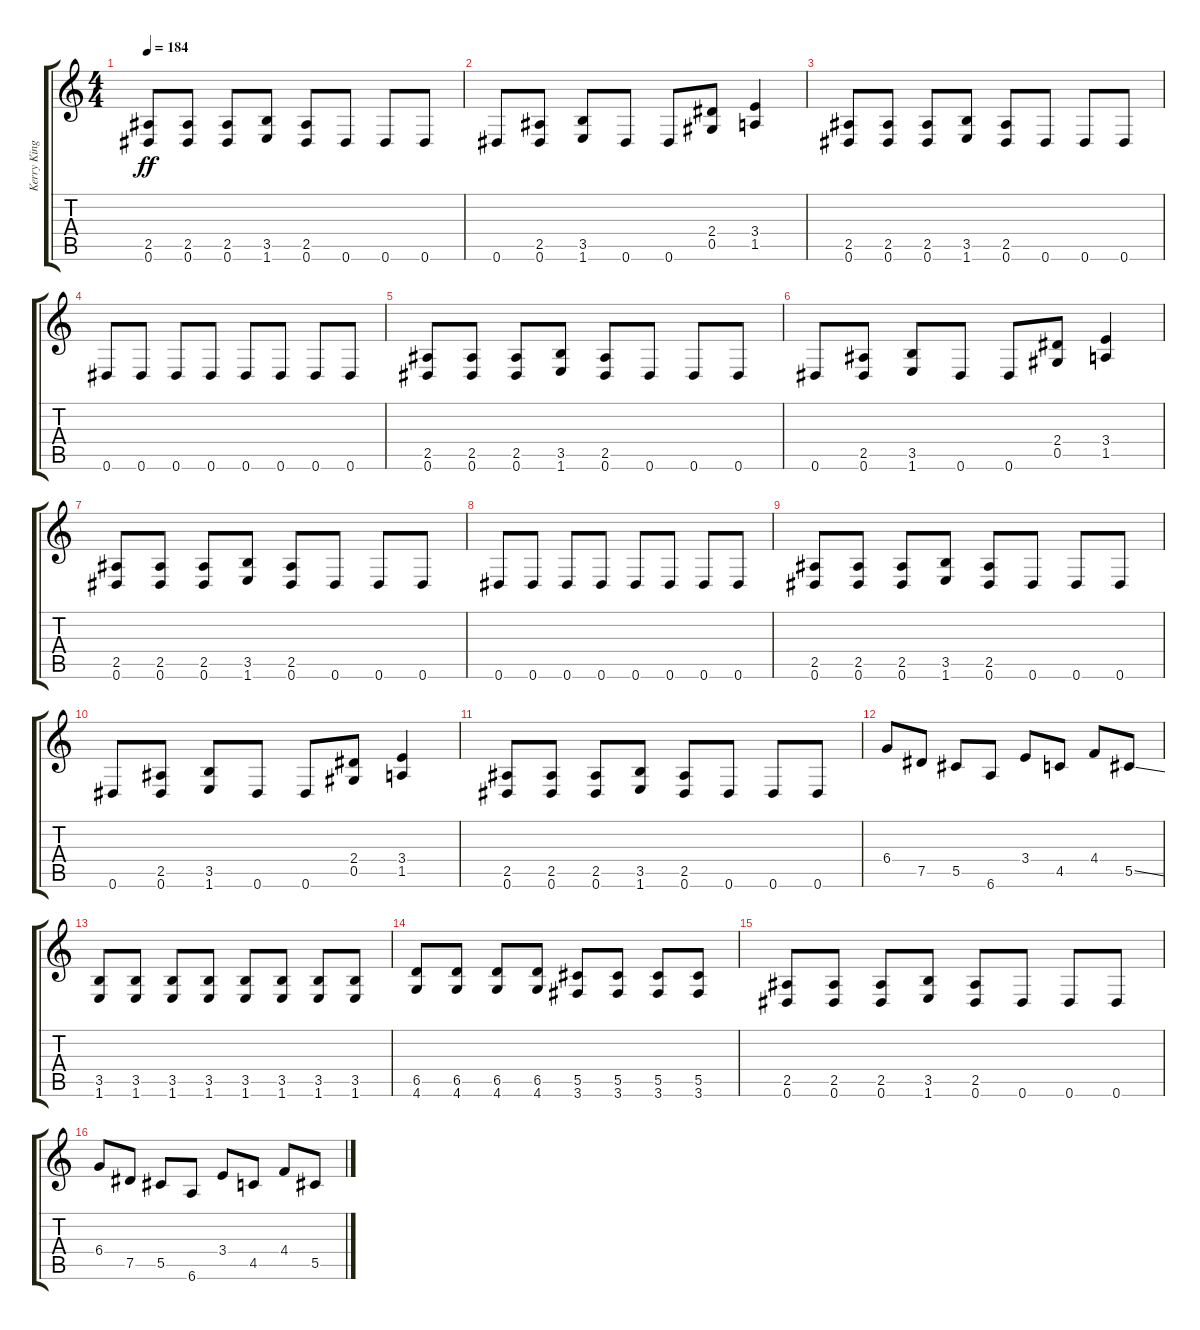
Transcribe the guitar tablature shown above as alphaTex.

\track ("Kerry King" "Kerry King") {instrument distortionguitar}
\staff {score tabs}
\tuning (Eb4 Bb3 Gb3 Db3 Ab2 Eb2) {hide}
\ts (4 4)
\tempo 184
\clef g2
\ks c
(2.5 0.6).8{dy ff} (2.5 0.6).8 (2.5 0.6).8 (3.5 1.6).8 (2.5 0.6).8 0.6.8 0.6.8 0.6.8 |
0.6.8 (2.5 0.6).8 (3.5 1.6).8 0.6.8 0.6.8 (2.4 0.5).8 (3.4 1.5).4 |
(2.5 0.6).8 (2.5 0.6).8 (2.5 0.6).8 (3.5 1.6).8 (2.5 0.6).8 0.6.8 0.6.8 0.6.8 |
0.6.8 0.6.8 0.6.8 0.6.8 0.6.8 0.6.8 0.6.8 0.6.8 |
(2.5 0.6).8 (2.5 0.6).8 (2.5 0.6).8 (3.5 1.6).8 (2.5 0.6).8 0.6.8 0.6.8 0.6.8 |
0.6.8 (2.5 0.6).8 (3.5 1.6).8 0.6.8 0.6.8 (2.4 0.5).8 (3.4 1.5).4 |
(2.5 0.6).8 (2.5 0.6).8 (2.5 0.6).8 (3.5 1.6).8 (2.5 0.6).8 0.6.8 0.6.8 0.6.8 |
0.6.8 0.6.8 0.6.8 0.6.8 0.6.8 0.6.8 0.6.8 0.6.8 |
(2.5 0.6).8 (2.5 0.6).8 (2.5 0.6).8 (3.5 1.6).8 (2.5 0.6).8 0.6.8 0.6.8 0.6.8 |
0.6.8 (2.5 0.6).8 (3.5 1.6).8 0.6.8 0.6.8 (2.4 0.5).8 (3.4 1.5).4 |
(2.5 0.6).8 (2.5 0.6).8 (2.5 0.6).8 (3.5 1.6).8 (2.5 0.6).8 0.6.8 0.6.8 0.6.8 |
6.4.8 7.5.8 5.5.8 6.6.8 3.4.8 4.5.8 4.4.8 5.5{ss}.8 |
(3.5 1.6).8 (3.5 1.6).8 (3.5 1.6).8 (3.5 1.6).8 (3.5 1.6).8 (3.5 1.6).8 (3.5 1.6).8 (3.5 1.6).8 |
(6.5 4.6).8 (6.5 4.6).8 (6.5 4.6).8 (6.5 4.6).8 (5.5 3.6).8 (5.5 3.6).8 (5.5 3.6).8 (5.5 3.6).8 |
(2.5 0.6).8 (2.5 0.6).8 (2.5 0.6).8 (3.5 1.6).8 (2.5 0.6).8 0.6.8 0.6.8 0.6.8 |
6.4.8 7.5.8 5.5.8 6.6.8 3.4.8 4.5.8 4.4.8 5.5{ss}.8
